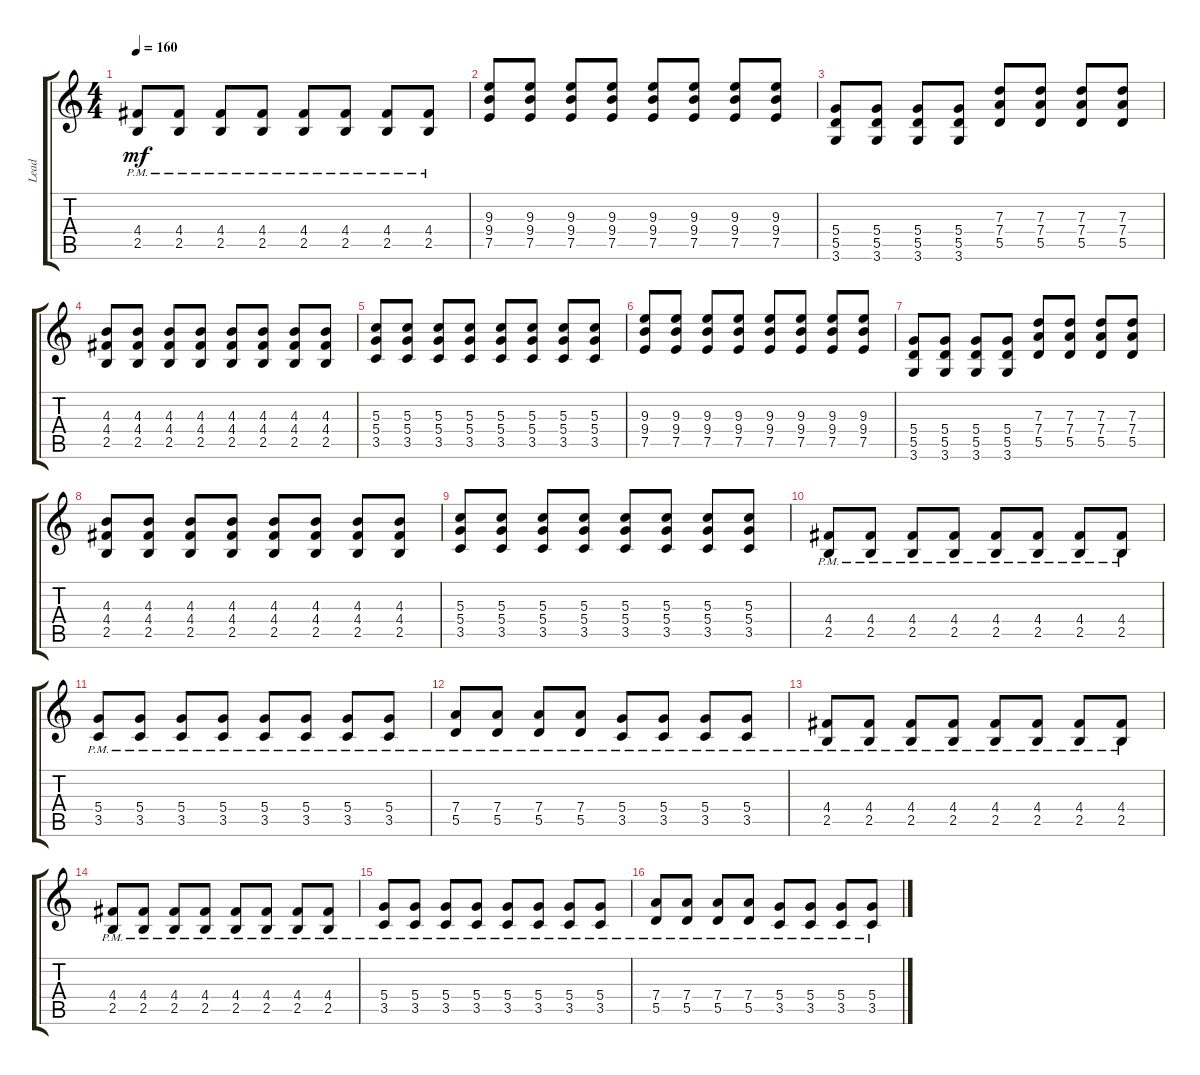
\track ("Lead" "Lead") {instrument overdrivenguitar}
\staff {score tabs}
\tuning (E4 B3 G3 D3 A2 E2) {hide}
\ts (4 4)
\tempo 160
\clef g2
\ks c
(4.4{pm} 2.5{pm}).8{dy mf} (4.4{pm} 2.5{pm}).8 (4.4{pm} 2.5{pm}).8 (4.4{pm} 2.5{pm}).8 (4.4{pm} 2.5{pm}).8 (4.4{pm} 2.5{pm}).8 (4.4{pm} 2.5{pm}).8 (4.4{pm} 2.5{pm}).8 |
(9.3 9.4 7.5).8 (9.3 9.4 7.5).8 (9.3 9.4 7.5).8 (9.3 9.4 7.5).8 (9.3 9.4 7.5).8 (9.3 9.4 7.5).8 (9.3 9.4 7.5).8 (9.3 9.4 7.5).8 |
(5.4 5.5 3.6).8 (5.4 5.5 3.6).8 (5.4 5.5 3.6).8 (5.4 5.5 3.6).8 (7.3 7.4 5.5).8 (7.3 7.4 5.5).8 (7.3 7.4 5.5).8 (7.3 7.4 5.5).8 |
(4.3 4.4 2.5).8 (4.3 4.4 2.5).8 (4.3 4.4 2.5).8 (4.3 4.4 2.5).8 (4.3 4.4 2.5).8 (4.3 4.4 2.5).8 (4.3 4.4 2.5).8 (4.3 4.4 2.5).8 |
(5.3 5.4 3.5).8 (5.3 5.4 3.5).8 (5.3 5.4 3.5).8 (5.3 5.4 3.5).8 (5.3 5.4 3.5).8 (5.3 5.4 3.5).8 (5.3 5.4 3.5).8 (5.3 5.4 3.5).8 |
(9.3 9.4 7.5).8 (9.3 9.4 7.5).8 (9.3 9.4 7.5).8 (9.3 9.4 7.5).8 (9.3 9.4 7.5).8 (9.3 9.4 7.5).8 (9.3 9.4 7.5).8 (9.3 9.4 7.5).8 |
(5.4 5.5 3.6).8 (5.4 5.5 3.6).8 (5.4 5.5 3.6).8 (5.4 5.5 3.6).8 (7.3 7.4 5.5).8 (7.3 7.4 5.5).8 (7.3 7.4 5.5).8 (7.3 7.4 5.5).8 |
(4.3 4.4 2.5).8 (4.3 4.4 2.5).8 (4.3 4.4 2.5).8 (4.3 4.4 2.5).8 (4.3 4.4 2.5).8 (4.3 4.4 2.5).8 (4.3 4.4 2.5).8 (4.3 4.4 2.5).8 |
(5.3 5.4 3.5).8 (5.3 5.4 3.5).8 (5.3 5.4 3.5).8 (5.3 5.4 3.5).8 (5.3 5.4 3.5).8 (5.3 5.4 3.5).8 (5.3 5.4 3.5).8 (5.3 5.4 3.5).8 |
(4.4{pm} 2.5{pm}).8 (4.4{pm} 2.5{pm}).8 (4.4{pm} 2.5{pm}).8 (4.4{pm} 2.5{pm}).8 (4.4{pm} 2.5{pm}).8 (4.4{pm} 2.5{pm}).8 (4.4{pm} 2.5{pm}).8 (4.4{pm} 2.5{pm}).8 |
(5.4{pm} 3.5{pm}).8 (5.4{pm} 3.5{pm}).8 (5.4{pm} 3.5{pm}).8 (5.4{pm} 3.5{pm}).8 (5.4{pm} 3.5{pm}).8 (5.4{pm} 3.5{pm}).8 (5.4{pm} 3.5{pm}).8 (5.4{pm} 3.5{pm}).8 |
(7.4{pm} 5.5{pm}).8 (7.4{pm} 5.5{pm}).8 (7.4{pm} 5.5{pm}).8 (7.4{pm} 5.5{pm}).8 (5.4{pm} 3.5{pm}).8 (5.4{pm} 3.5{pm}).8 (5.4{pm} 3.5{pm}).8 (5.4{pm} 3.5{pm}).8 |
(4.4{pm} 2.5{pm}).8 (4.4{pm} 2.5{pm}).8 (4.4{pm} 2.5{pm}).8 (4.4{pm} 2.5{pm}).8 (4.4{pm} 2.5{pm}).8 (4.4{pm} 2.5{pm}).8 (4.4{pm} 2.5{pm}).8 (4.4{pm} 2.5{pm}).8 |
(4.4{pm} 2.5{pm}).8 (4.4{pm} 2.5{pm}).8 (4.4{pm} 2.5{pm}).8 (4.4{pm} 2.5{pm}).8 (4.4{pm} 2.5{pm}).8 (4.4{pm} 2.5{pm}).8 (4.4{pm} 2.5{pm}).8 (4.4{pm} 2.5{pm}).8 |
(5.4{pm} 3.5{pm}).8 (5.4{pm} 3.5{pm}).8 (5.4{pm} 3.5{pm}).8 (5.4{pm} 3.5{pm}).8 (5.4{pm} 3.5{pm}).8 (5.4{pm} 3.5{pm}).8 (5.4{pm} 3.5{pm}).8 (5.4{pm} 3.5{pm}).8 |
(7.4{pm} 5.5{pm}).8 (7.4{pm} 5.5{pm}).8 (7.4{pm} 5.5{pm}).8 (7.4{pm} 5.5{pm}).8 (5.4{pm} 3.5{pm}).8 (5.4{pm} 3.5{pm}).8 (5.4{pm} 3.5{pm}).8 (5.4{pm} 3.5{pm}).8
